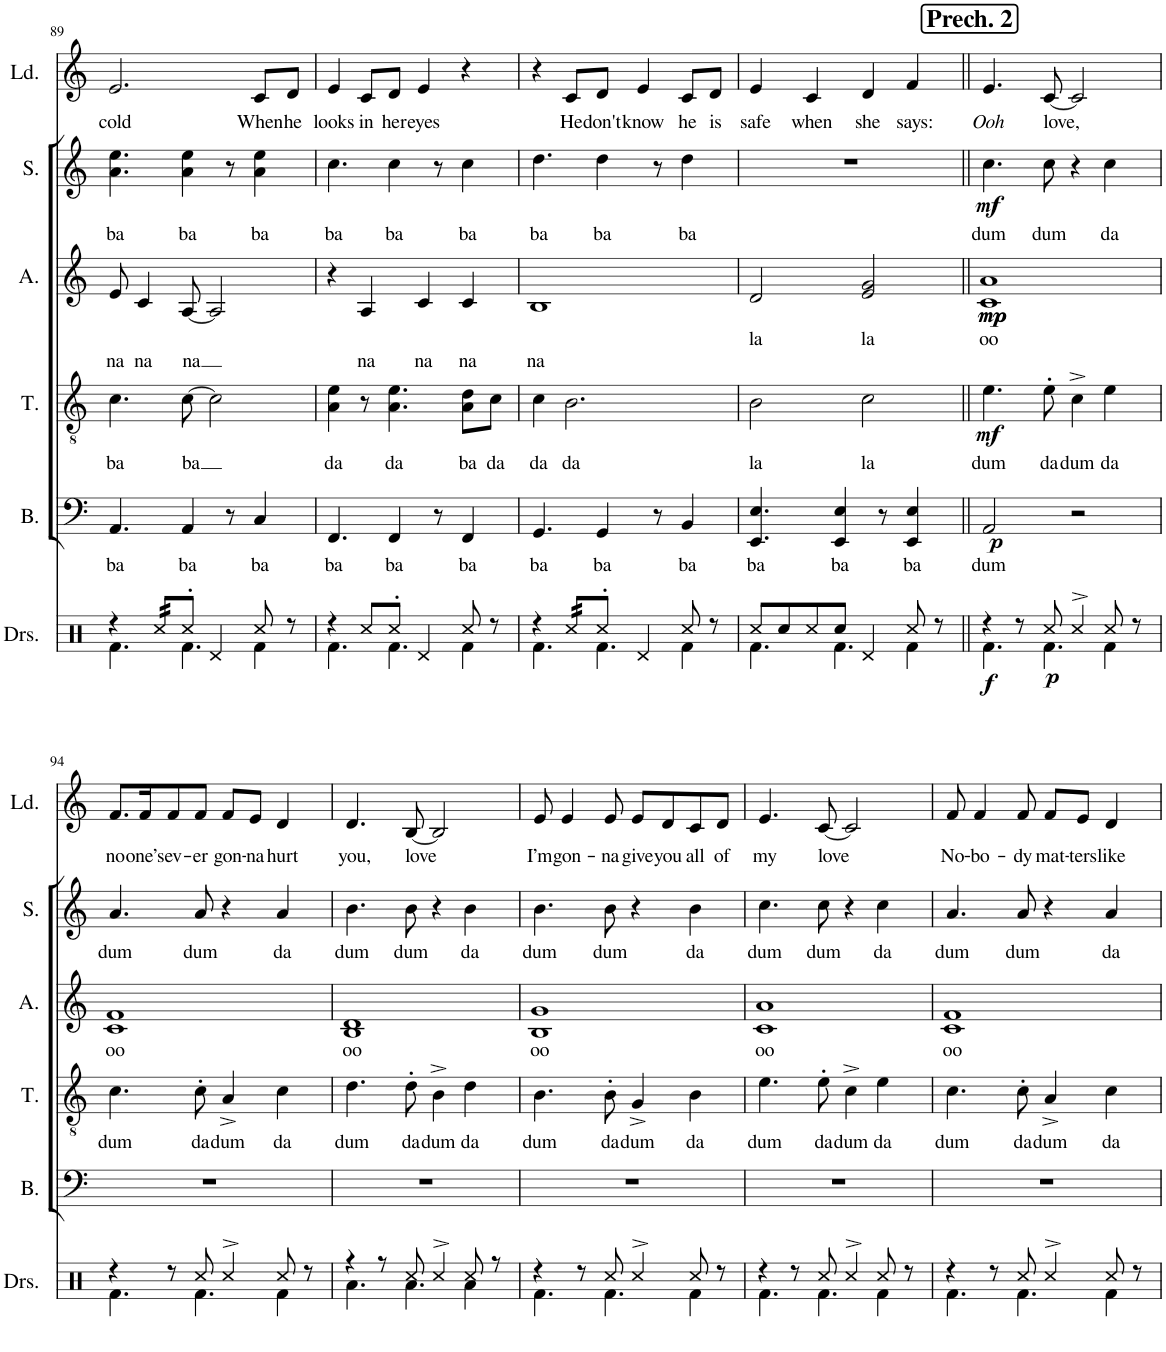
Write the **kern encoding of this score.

**kern	**dynam	**kern	**text	**dynam	**kern	**text	**dynam	**kern	**text	**dynam	**kern	**text	**dynam	**kern	**text	**harte
*part6	*part6	*part5	*part5	*part5	*part4	*part4	*part4	*part3	*part3	*part3	*part2	*part2	*part2	*part1	*part1	*part1
*staff6	*staff6	*staff5	*staff5	*staff5	*staff4	*staff4	*staff4	*staff3	*staff3	*staff3	*staff2	*staff2	*staff2	*staff1	*staff1	*
*I"Drumset	*	*I"Bass	*	*	*I"Tenor	*	*	*I"Alto	*	*	*I"Soprano	*	*	*I"Lead	*	*
*I'Drs.	*	*I'B.	*	*	*I'T.	*	*	*I'A.	*	*	*I'S.	*	*	*I'Ld.	*	*
!!LO:PB:g=z
*clefX	*	*clefF4	*	*	*clefGv2	*	*	*clefG2	*	*	*clefG2	*	*	*clefG2	*	*
*k[]	*	*k[]	*	*	*k[]	*	*	*k[]	*	*	*k[]	*	*	*k[]	*	*
*M2/2	*	*M2/2	*	*	*M2/2	*	*	*M2/2	*	*	*M2/2	*	*	*M2/2	*	*
*met(c|)	*	*met(c|)	*	*	*met(c|)	*	*	*met(c|)	*	*	*met(c|)	*	*	*met(c|)	*	*
=89	=89	=89	=89	=89	=89	=89	=89	=89	=89	=89	=89	=89	=89	=89	=89	=89
*^	*	*	*	*	*	*	*	*	*	*	*	*	*	*	*	*
!	!	!	!	!LO:LY:b	!	!	!LO:LY:b	!	!	!LO:LY:b	!	!	!LO:LY:b	!	!	!LO:LY:b	!
4r	4.Rf\	.	4.AA/	ba	.	4.c\	ba	.	8e/	na	.	4.a\ 4.ee\	ba	.	2.e/	cold	.
!	!	!	!	!	!	!	!	!	!	!LO:LY:b	!	!	!	!	!	!	!
.	.	.	.	.	.	.	.	.	4c/	na	.	.	.	.	.	.	.
*tremolo	*	*	*	*	*	*	*	*	*	*	*	*	*	*	*	*	*
32Rcc/LLL	.	.	.	.	.	.	.	.	.	.	.	.	.	.	.	.	.
32Rcc/	.	.	.	.	.	.	.	.	.	.	.	.	.	.	.	.	.
32Rcc/	.	.	.	.	.	.	.	.	.	.	.	.	.	.	.	.	.
32Rcc/	.	.	.	.	.	.	.	.	.	.	.	.	.	.	.	.	.
*Xtremolo	*	*	*	*	*	*	*	*	*	*	*	*	*	*	*	*	*
!	!	!	!	!LO:LY:b	!	!	!LO:LY:b	!	!	!LO:LY:b	!	!	!LO:LY:b	!	!	!	!
8Rcc'/J	4.Rf\	.	4AA/	ba	.	[8c\	ba	.	[8A/	na	.	4a\ 4ee\	ba	.	.	.	.
4Rd/	.	.	.	.	.	2c\]	.	.	2A/]	.	.	.	.	.	.	.	.
.	.	.	8r	.	.	.	.	.	.	.	.	8r	.	.	.	.	.
!	!	!	!	!LO:LY:b	!	!	!	!	!	!	!	!	!LO:LY:b	!	!	!LO:LY:b	!
8Rcc/	4Rf\	.	4C/	ba	.	.	.	.	.	.	.	4a\ 4ee\	ba	.	8c/L	When	.
!	!	!	!	!	!	!	!	!	!	!	!	!	!	!	!	!LO:LY:b	!
8r	.	.	.	.	.	.	.	.	.	.	.	.	.	.	8d/J	he	.
=90	=90	=90	=90	=90	=90	=90	=90	=90	=90	=90	=90	=90	=90	=90	=90	=90	=90
!	!	!	!	!LO:LY:b	!	!	!LO:LY:b	!	!	!	!	!	!LO:LY:b	!	!	!LO:LY:b	!
4r	4.Rf\	.	4.FF/	ba	.	4A\ 4e\	da	.	4r	.	.	4.cc\	ba	.	4e/	looks	.
!	!	!	!	!	!	!	!	!	!	!LO:LY:b	!	!	!	!	!	!LO:LY:b	!
8Rcc/L	.	.	.	.	.	8r	.	.	4A/	na	.	.	.	.	8c/L	in	.
!	!	!	!	!LO:LY:b	!	!	!LO:LY:b	!	!	!	!	!	!LO:LY:b	!	!	!LO:LY:b	!
8Rcc'/J	4.Rf\	.	4FF/	ba	.	4.A\ 4.e\	da	.	.	.	.	4cc\	ba	.	8d/J	her	.
!	!	!	!	!	!	!	!	!	!	!LO:LY:b	!	!	!	!	!	!LO:LY:b	!
4Rd/	.	.	.	.	.	.	.	.	4c/	na	.	.	.	.	4e/	eyes	.
.	.	.	8r	.	.	.	.	.	.	.	.	8r	.	.	.	.	.
!	!	!	!	!LO:LY:b	!	!	!LO:LY:b	!	!	!LO:LY:b	!	!	!LO:LY:b	!	!	!	!
8Rcc/	4Rf\	.	4FF/	ba	.	8A\ 8d\L	ba	.	4c/	na	.	4cc\	ba	.	4r	.	.
!	!	!	!	!	!	!	!LO:LY:b	!	!	!	!	!	!	!	!	!	!
8r	.	.	.	.	.	8c\J	da	.	.	.	.	.	.	.	.	.	.
=91	=91	=91	=91	=91	=91	=91	=91	=91	=91	=91	=91	=91	=91	=91	=91	=91	=91
!	!	!	!	!LO:LY:b	!	!	!LO:LY:b	!	!	!LO:LY:b	!	!	!LO:LY:b	!	!	!	!
4r	4.Rf\	.	4.GG/	ba	.	4c\	da	.	1B	na	.	4.dd\	ba	.	4r	.	.
!	!	!	!	!	!	!	!LO:LY:b	!	!	!	!	!	!	!	!	!LO:LY:b	!
*tremolo	*	*	*	*	*	*	*	*	*	*	*	*	*	*	*	*	*
32Rcc/LLL	.	.	.	.	.	2.B\	da	.	.	.	.	.	.	.	8c/L	He	.
32Rcc/	.	.	.	.	.	.	.	.	.	.	.	.	.	.	.	.	.
32Rcc/	.	.	.	.	.	.	.	.	.	.	.	.	.	.	.	.	.
32Rcc/	.	.	.	.	.	.	.	.	.	.	.	.	.	.	.	.	.
*Xtremolo	*	*	*	*	*	*	*	*	*	*	*	*	*	*	*	*	*
!	!	!	!	!LO:LY:b	!	!	!	!	!	!	!	!	!LO:LY:b	!	!	!LO:LY:b	!
8Rcc'/J	4.Rf\	.	4GG/	ba	.	.	.	.	.	.	.	4dd\	ba	.	8d/J	don't	.
!	!	!	!	!	!	!	!	!	!	!	!	!	!	!	!	!LO:LY:b	!
4Rd/	.	.	.	.	.	.	.	.	.	.	.	.	.	.	4e/	know	.
.	.	.	8r	.	.	.	.	.	.	.	.	8r	.	.	.	.	.
!	!	!	!	!LO:LY:b	!	!	!	!	!	!	!	!	!LO:LY:b	!	!	!LO:LY:b	!
8Rcc/	4Rf\	.	4BB/	ba	.	.	.	.	.	.	.	4dd\	ba	.	8c/L	he	.
!	!	!	!	!	!	!	!	!	!	!	!	!	!	!	!	!LO:LY:b	!
8r	.	.	.	.	.	.	.	.	.	.	.	.	.	.	8d/J	is	.
=92	=92	=92	=92	=92	=92	=92	=92	=92	=92	=92	=92	=92	=92	=92	=92	=92	=92
!	!	!	!	!LO:LY:b	!	!	!LO:LY:b	!	!	!LO:LY:b	!	!	!	!	!	!LO:LY:b	!
8Rcc/L	4.Rf\	.	4.EE/ 4.E/	ba	.	2B\	la	.	2d/	la	.	1r	.	.	4e/	safe	.
8Rcc/	.	.	.	.	.	.	.	.	.	.	.	.	.	.	.	.	.
!	!	!	!	!	!	!	!	!	!	!	!	!	!	!	!	!LO:LY:b	!
8Rcc/	.	.	.	.	.	.	.	.	.	.	.	.	.	.	4c/	when	.
!	!	!	!	!LO:LY:b	!	!	!	!	!	!	!	!	!	!	!	!	!
8Rcc/J	4.Rf\	.	4EE/ 4E/	ba	.	.	.	.	.	.	.	.	.	.	.	.	.
!	!	!	!	!	!	!	!LO:LY:b	!	!	!LO:LY:b	!	!	!	!	!	!LO:LY:b	!
4Rd/	.	.	.	.	.	2c\	la	.	2e/ 2g/	la	.	.	.	.	4d/	she	.
.	.	.	8r	.	.	.	.	.	.	.	.	.	.	.	.	.	.
!	!	!	!	!LO:LY:b	!	!	!	!	!	!	!	!	!	!	!	!LO:LY:b	!
8Rcc/	4Rf\	.	4EE/ 4E/	ba	.	.	.	.	.	.	.	.	.	.	4f/	says:	.
8r	.	.	.	.	.	.	.	.	.	.	.	.	.	.	.	.	.
!!LO:REH:place=s1:a:B:cj:fs=14:t=Prech. 2
=93||	=93||	=93||	=93||	=93||	=93||	=93||	=93||	=93||	=93||	=93||	=93||	=93||	=93||	=93||	=93||	=93||	=93||
!	!	!LO:DY:b	!	!LO:LY:b	!LO:DY:b	!	!LO:LY:b	!LO:DY:b	!	!LO:LY:b	!LO:DY:b	!	!LO:LY:b	!	!	!LO:LY:b	!
!	!	!	!	!	!	!	!	!	!	!	!LO:DY:n=1:b	!	!	!LO:DY:b	!	!	!
4r	4.Rf\	f	2AA/	dum	p	4.e\	dum	mf	1c 1a	oo	mp mp	4.cc\	dum	mf	4.e/	Ooh	.
8r	.	.	.	.	.	.	.	.	.	.	.	.	.	.	.	.	.
!	!	!LO:DY:b	!	!	!	!	!LO:LY:b	!	!	!	!	!	!LO:LY:b	!	!	!LO:LY:b	!
8Rcc/	4.Rf\	p	.	.	.	8e'\	da	.	.	.	.	8cc\	dum	.	[8c/	love,	.
!	!	!	!	!	!	!	!LO:LY:b	!	!	!	!	!	!	!	!	!	!LO:H:kt=m
4Rcc^/	.	.	2r	.	.	4c^\	dum	.	.	.	.	4r	.	.	2c/]	.	A:min
!	!	!	!	!	!	!	!LO:LY:b	!	!	!	!	!	!LO:LY:b	!	!	!	!
8Rcc/	4Rf\	.	.	.	.	4e\	da	.	.	.	.	4cc\	da	.	.	.	.
8r	.	.	.	.	.	.	.	.	.	.	.	.	.	.	.	.	.
!!LO:LB:g=z
=94	=94	=94	=94	=94	=94	=94	=94	=94	=94	=94	=94	=94	=94	=94	=94	=94	=94
!	!	!	!	!	!	!	!LO:LY:b	!	!	!LO:LY:b	!	!	!LO:LY:b	!	!	!LO:LY:b	!
4r	4.Rf\	.	1r	.	.	4.c\	dum	.	1c 1f	oo	.	4.a/	dum	.	8.f/L	no	.
!	!	!	!	!	!	!	!	!	!	!	!	!	!	!	!	!LO:LY:b	!
.	.	.	.	.	.	.	.	.	.	.	.	.	.	.	16f/K	one’s	F:maj
!	!	!	!	!	!	!	!	!	!	!	!	!	!	!	!	!LO:LY:b	!
8r	.	.	.	.	.	.	.	.	.	.	.	.	.	.	8f/	ev-	.
!	!	!	!	!	!	!	!LO:LY:b	!	!	!	!	!	!LO:LY:b	!	!	!LO:LY:b	!
8Rcc/	4.Rf\	.	.	.	.	8c'\	da	.	.	.	.	8a/	dum	.	8f/J	-er	.
!	!	!	!	!	!	!	!LO:LY:b	!	!	!	!	!	!	!	!	!LO:LY:b	!
4Rcc^/	.	.	.	.	.	4A^/	dum	.	.	.	.	4r	.	.	8f/L	gon-	.
!	!	!	!	!	!	!	!	!	!	!	!	!	!	!	!	!LO:LY:b	!
.	.	.	.	.	.	.	.	.	.	.	.	.	.	.	8e/J	-na	.
!	!	!	!	!	!	!	!LO:LY:b	!	!	!	!	!	!LO:LY:b	!	!	!LO:LY:b	!
8Rcc/	4Rf\	.	.	.	.	4c\	da	.	.	.	.	4a/	da	.	4d/	hurt	.
8r	.	.	.	.	.	.	.	.	.	.	.	.	.	.	.	.	.
=95	=95	=95	=95	=95	=95	=95	=95	=95	=95	=95	=95	=95	=95	=95	=95	=95	=95
!	!	!	!	!	!	!	!LO:LY:b	!	!	!LO:LY:b	!	!	!LO:LY:b	!	!	!LO:LY:b	!
4r	4.Ra\	.	1r	.	.	4.d\	dum	.	1B 1d	oo	.	4.b\	dum	.	4.d/	you,	.
8r	.	.	.	.	.	.	.	.	.	.	.	.	.	.	.	.	.
!	!	!	!	!	!	!	!LO:LY:b	!	!	!	!	!	!LO:LY:b	!	!	!LO:LY:b	!
8Rcc/	4.Ra\	.	.	.	.	8d'\	da	.	.	.	.	8b\	dum	.	[8B/	love	G:maj
!	!	!	!	!	!	!	!LO:LY:b	!	!	!	!	!	!	!	!	!	!
4Rcc^/	.	.	.	.	.	4B^\	dum	.	.	.	.	4r	.	.	2B/]	.	.
!	!	!	!	!	!	!	!LO:LY:b	!	!	!	!	!	!LO:LY:b	!	!	!	!
8Rcc/	4Ra\	.	.	.	.	4d\	da	.	.	.	.	4b\	da	.	.	.	.
8r	.	.	.	.	.	.	.	.	.	.	.	.	.	.	.	.	.
=96	=96	=96	=96	=96	=96	=96	=96	=96	=96	=96	=96	=96	=96	=96	=96	=96	=96
!	!	!	!	!	!	!	!LO:LY:b	!	!	!LO:LY:b	!	!	!LO:LY:b	!	!	!LO:LY:b	!
4r	4.Rf\	.	1r	.	.	4.B\	dum	.	1B 1g	oo	.	4.b\	dum	.	8e/	I’m	.
!	!	!	!	!	!	!	!	!	!	!	!	!	!	!	!	!LO:LY:b	!LO:H:kt=m
.	.	.	.	.	.	.	.	.	.	.	.	.	.	.	4e/	gon-	E:min
8r	.	.	.	.	.	.	.	.	.	.	.	.	.	.	.	.	.
!	!	!	!	!	!	!	!LO:LY:b	!	!	!	!	!	!LO:LY:b	!	!	!LO:LY:b	!
8Rcc/	4.Rf\	.	.	.	.	8B'\	da	.	.	.	.	8b\	dum	.	8e/	-na	.
!	!	!	!	!	!	!	!LO:LY:b	!	!	!	!	!	!	!	!	!LO:LY:b	!
4Rcc^/	.	.	.	.	.	4G^/	dum	.	.	.	.	4r	.	.	8e/L	give	.
!	!	!	!	!	!	!	!	!	!	!	!	!	!	!	!	!LO:LY:b	!
.	.	.	.	.	.	.	.	.	.	.	.	.	.	.	8d/	you	.
!	!	!	!	!	!	!	!LO:LY:b	!	!	!	!	!	!LO:LY:b	!	!	!LO:LY:b	!
8Rcc/	4Rf\	.	.	.	.	4B\	da	.	.	.	.	4b\	da	.	8c/	all	.
!	!	!	!	!	!	!	!	!	!	!	!	!	!	!	!	!LO:LY:b	!
8r	.	.	.	.	.	.	.	.	.	.	.	.	.	.	8d/J	of	.
=97	=97	=97	=97	=97	=97	=97	=97	=97	=97	=97	=97	=97	=97	=97	=97	=97	=97
!	!	!	!	!	!	!	!LO:LY:b	!	!	!LO:LY:b	!	!	!LO:LY:b	!	!	!LO:LY:b	!
4r	4.Rf\	.	1r	.	.	4.e\	dum	.	1c 1a	oo	.	4.cc\	dum	.	4.e/	my	.
8r	.	.	.	.	.	.	.	.	.	.	.	.	.	.	.	.	.
!	!	!	!	!	!	!	!LO:LY:b	!	!	!	!	!	!LO:LY:b	!	!	!LO:LY:b	!
8Rcc/	4.Rf\	.	.	.	.	8e'\	da	.	.	.	.	8cc\	dum	.	[8c/	love	.
!	!	!	!	!	!	!	!LO:LY:b	!	!	!	!	!	!	!	!	!	!
4Rcc^/	.	.	.	.	.	4c^\	dum	.	.	.	.	4r	.	.	2c/]	.	.
!	!	!	!	!	!	!	!LO:LY:b	!	!	!	!	!	!LO:LY:b	!	!	!	!
8Rcc/	4Rf\	.	.	.	.	4e\	da	.	.	.	.	4cc\	da	.	.	.	.
8r	.	.	.	.	.	.	.	.	.	.	.	.	.	.	.	.	.
=98	=98	=98	=98	=98	=98	=98	=98	=98	=98	=98	=98	=98	=98	=98	=98	=98	=98
!	!	!	!	!	!	!	!LO:LY:b	!	!	!LO:LY:b	!	!	!LO:LY:b	!	!	!LO:LY:b	!
4r	4.Rf\	.	1r	.	.	4.c\	dum	.	1c 1f	oo	.	4.a/	dum	.	8f/	No-	.
!	!	!	!	!	!	!	!	!	!	!	!	!	!	!	!	!LO:LY:b	!
.	.	.	.	.	.	.	.	.	.	.	.	.	.	.	4f/	-bo-	.
8r	.	.	.	.	.	.	.	.	.	.	.	.	.	.	.	.	.
!	!	!	!	!	!	!	!LO:LY:b	!	!	!	!	!	!LO:LY:b	!	!	!LO:LY:b	!
8Rcc/	4.Rf\	.	.	.	.	8c'\	da	.	.	.	.	8a/	dum	.	8f/	-dy	.
!	!	!	!	!	!	!	!LO:LY:b	!	!	!	!	!	!	!	!	!LO:LY:b	!
4Rcc^/	.	.	.	.	.	4A^/	dum	.	.	.	.	4r	.	.	8f/L	mat-	.
!	!	!	!	!	!	!	!	!	!	!	!	!	!	!	!	!LO:LY:b	!
.	.	.	.	.	.	.	.	.	.	.	.	.	.	.	8e/J	-ters	.
!	!	!	!	!	!	!	!LO:LY:b	!	!	!	!	!	!LO:LY:b	!	!	!LO:LY:b	!
8Rcc/	4Rf\	.	.	.	.	4c\	da	.	.	.	.	4a/	da	.	4d/	like	.
8r	.	.	.	.	.	.	.	.	.	.	.	.	.	.	.	.	.
*v	*v	*	*	*	*	*	*	*	*	*	*	*	*	*	*	*	*
=	=	=	=	=	=	=	=	=	=	=	=	=	=	=	=	=
*-	*-	*-	*-	*-	*-	*-	*-	*-	*-	*-	*-	*-	*-	*-	*-	*-
